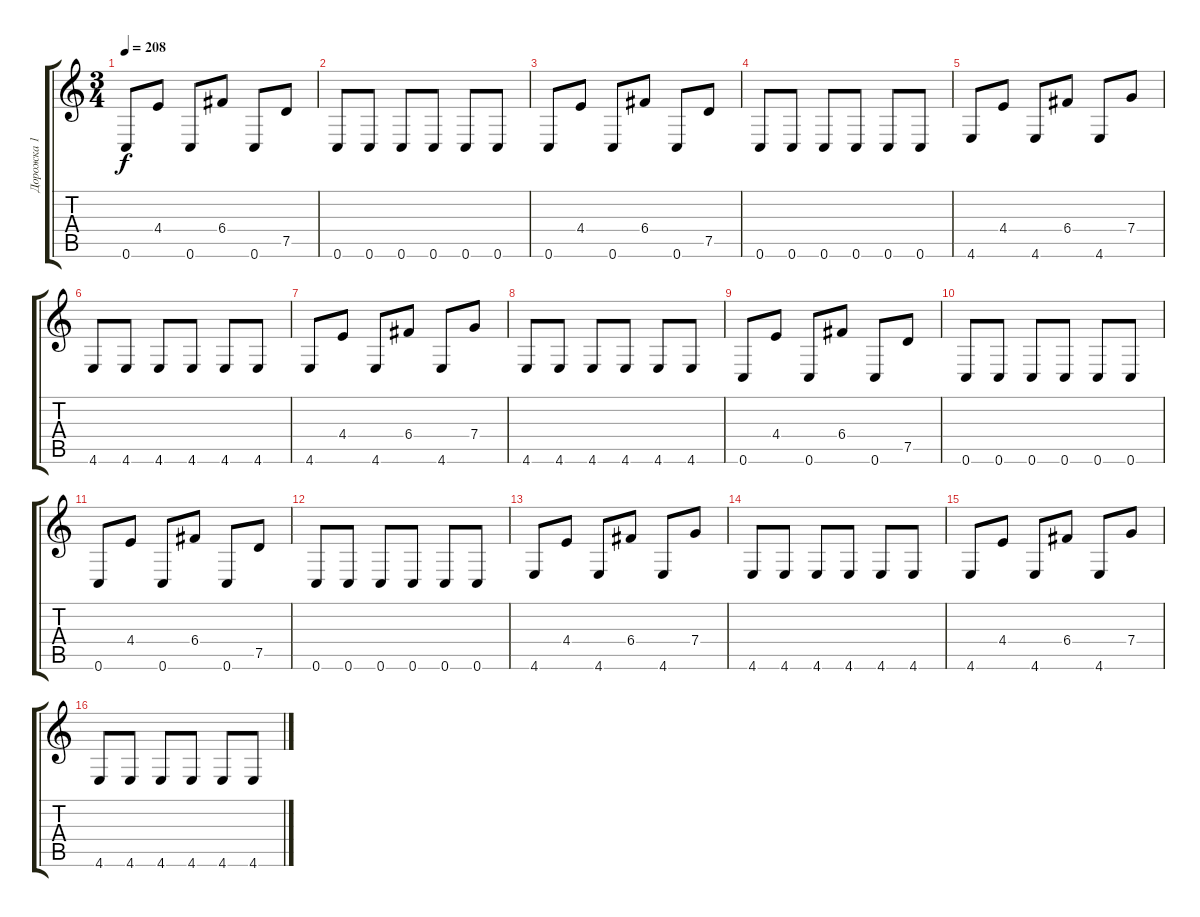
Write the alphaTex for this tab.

\track ("Дорожка 1" "Дорожка 1") {instrument distortionguitar}
\staff {score tabs}
\tuning (D4 A3 F3 C3 G2 C2) {hide}
\ts (3 4)
\tempo 208
\clef g2
\ks c
0.6.8{dy f} 4.4.8 0.6.8 6.4.8 0.6.8 7.5.8 |
0.6.8 0.6.8 0.6.8 0.6.8 0.6.8 0.6.8 |
0.6.8 4.4.8 0.6.8 6.4.8 0.6.8 7.5.8 |
0.6.8 0.6.8 0.6.8 0.6.8 0.6.8 0.6.8 |
4.6.8 4.4.8 4.6.8 6.4.8 4.6.8 7.4.8 |
4.6.8 4.6.8 4.6.8 4.6.8 4.6.8 4.6.8 |
4.6.8 4.4.8 4.6.8 6.4.8 4.6.8 7.4.8 |
4.6.8 4.6.8 4.6.8 4.6.8 4.6.8 4.6.8 |
0.6.8 4.4.8 0.6.8 6.4.8 0.6.8 7.5.8 |
0.6.8 0.6.8 0.6.8 0.6.8 0.6.8 0.6.8 |
0.6.8 4.4.8 0.6.8 6.4.8 0.6.8 7.5.8 |
0.6.8 0.6.8 0.6.8 0.6.8 0.6.8 0.6.8 |
4.6.8 4.4.8 4.6.8 6.4.8 4.6.8 7.4.8 |
4.6.8 4.6.8 4.6.8 4.6.8 4.6.8 4.6.8 |
4.6.8 4.4.8 4.6.8 6.4.8 4.6.8 7.4.8 |
4.6.8 4.6.8 4.6.8 4.6.8 4.6.8 4.6.8
